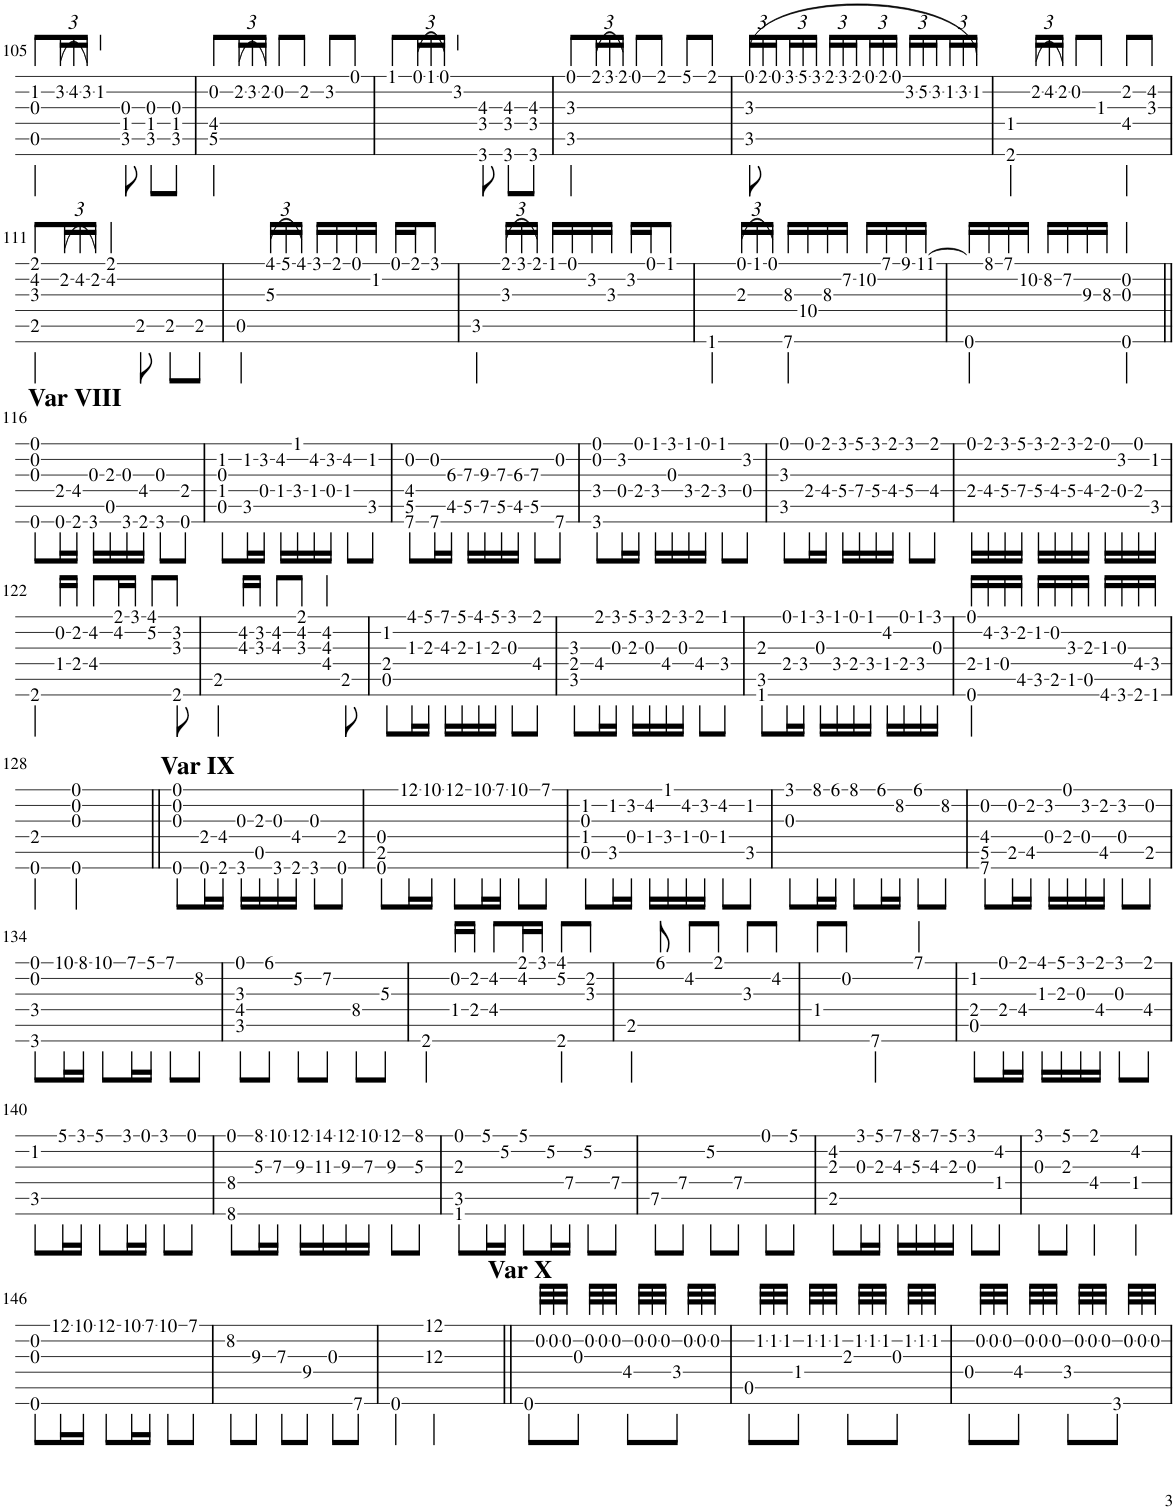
**kern
*part1
*staff1
*I"Guitar
*I'Guit.
!!LO:PB:g=z
*
*k[f#]
*M3/4
=105
*^
8G/ 8c/L	4AA\
*Xbrackettup	*
(24d/L	.
24e-X/	.
24d/JJ)	.
2c/	8r
.	8C\ 8E-X\ 8G\
.	8C\ 8E-\ 8G\L
.	8C\ 8E-\ 8G\J
=106	=106
8F#/ 8B/L	4D\
(24c#X/L	.
24d/	.
24c#/JJ)	.
8B/L	2ryy
8c#/J	.
8d/L	.
8e/J	.
=107	=107
8fn/L	4r
(24e/L	.
24f/	.
24e/JJ)	.
2d/	8r
.	8GG\ 8Fn\ 8B\
.	8GG\ 8F\ 8B\L
.	8GG\ 8F\ 8B\J
=108	=108
8A#X/ 8e/L	4C\
(24f#/L	.
24g/	.
24f#/JJ)	.
8e/L	2ryy
8f#/J	.
8a/L	.
8f#/J	.
=109	=109
(24e/LL	8C\ 8A#X\
24f#/	.
24e/	.
24g/	8r
24a/	.
24g/JJ	.
24f#/LL	2r
24g/	.
24f#/	.
24e/	.
24f#/	.
24e/JJ	.
24d/LL	.
24e/	.
24d/	.
24c/	.
24d/	.
24c/JJ)	.
=110	=110
8r	4FF#\ 4D#X\
(24c#X/LL	.
24d#X/	.
24c#/JJ)	.
8B/L	4r
8G#X/J	.
8c#/L	4F#\
8A#X/ 8d#/J	.
!!LO:LB:g=z	!!
=111	=111
8A#X/ 8d#X/ 8f#/L	4BB\
(24c#X/L	.
24d#/	.
24c#/JJ)	.
4d#/ 4f#/	8r
.	8BB\
4r	8BB\L
.	8BB\J
=112	=112
8r	4AA\
(24c/ 24g#X/LL	.
24a/	.
24g#/JJ)	.
16gn/LL	2ryy
16f#/	.
16e/	.
16c/JJ	.
16e/LL	.
16f#/J	.
8g/J	.
=113	=113
8r	4C\
(24B-X/ 24f#/LL	.
24g/	.
24f#/JJ)	.
16fn/LL	2ryy
16e/	.
16d/	.
16B-/JJ	.
16d/LL	.
16e/J	.
8f/J	.
=114	=114
8r	4FFn\
(24A/ 24e/LL	.
24fn/	.
24e/JJ)	.
16d#X/LL	4BB\
16cn/	.
16d#/	.
16f#X/JJ	.
16a/LL	4r
16b/	.
16cc#X/	.
[16dd#X/JJ	.
=115	=115
16dd#/LL]	4EE\
16ccn/	.
16b/	.
16a/JJ	.
16g/LL	4r
16f#/	.
16e/	.
16d#X/JJ	.
4G/ 4B/	4EE\
!!LO:LB:g=z	!!
=116||	=116||
!LO:TX:a:B:t=Var VIII	!
*v	*v
8EE\ 8G\ 8B\ 8e\L
16EE\ 16E\L
16FF#\ 16F#\JJ
16GG\ 16G\LL
16AA\ 16A\
16GG\ 16G\
16FF#\ 16F#\JJ
8GG\ 8G\L
8EE\ 8E\J
=117
8AA\ 8E-X\ 8G\ 8c\L
16C\ 16c\L
16D\ 16d\JJ
16E-X\ 16e-X\LL
16Fn\ 16fn\
16E-\ 16e-\
16D\ 16d\JJ
8E-\ 8e-\L
8C\ 8c\J
=118
8BB\ 8D\ 8F#\ 8B\L
16BB\ 16B\L
16C#X\ 16c#X\JJ
16D\ 16d\LL
16E\ 16e\
16D\ 16d\
16C#\ 16c#\JJ
8D\ 8d\L
8BB\ 8B\J
=119
8GG\ 8Fn\ 8B\ 8e\L
16D\ 16d\L
16E\ 16e\JJ
16Fn\ 16fn\LL
16G\ 16g\
16F\ 16f\
16E\ 16e\JJ
8F\ 8f\L
8D\ 8d\J
=120
8C\ 8A#X\ 8e\L
16E\ 16e\L
16F#\ 16f#\JJ
16G\ 16g\LL
16An\ 16a\
16G\ 16g\
16F#\ 16f#\JJ
8G\ 8g\L
8F#\ 8f#\J
=121
16E\ 16e\LL
16F#\ 16f#\
16G\ 16g\
16A\ 16a\JJ
16G\ 16g\LL
16F#\ 16f#\
16G\ 16g\
16F#\ 16f#\JJ
16E\ 16e\LL
16D\ 16d\
16E\ 16e\
16C\ 16c\JJ
!!LO:LB:g=z
=122
*^
8r	4FF#X\
16D#X/ 16B/LL	.
16E/ 16c#X/JJ	.
8F#/ 8d#X/L	4ryy
16d#/ 16f#/L	.
16f##X/JJ	.
8e/ 8g#X/L	8ryy
8A#X/ 8c##X/J	8FF#\
=123	=123
8r	4BB\
16B/ 16d#X/LL	.
16A#X/ 16c##X/JJ	.
8B/ 8d#/L	4.ryy
8A#/ 8d#/ 8f#/J	.
4F#/ 4B/ 4d#/	.
.	8BB\
*v	*v
=124
8AA\ 8E\ 8c\L
16G#X\ 16g#X\L
16A\ 16a\JJ
16B\ 16b\LL
16A\ 16a\
16G#\ 16g#\
16A\ 16a\JJ
8Gn\ 8gn\L
8F#\ 8f#\J
=125
8C\ 8E\ 8B-X\L
16F#\ 16f#\L
16G\ 16g\JJ
16A\ 16a\LL
16G\ 16g\
16F#\ 16f#\
16G\ 16g\JJ
8F#\ 8f#\L
8Fn\ 8fn\J
=126
8FFn\ 8C\ 8A\L
16E\ 16e\L
16Fn\ 16fn\JJ
16G\ 16g\LL
16F\ 16f\
16E\ 16e\
16F\ 16f\JJ
16D#X\ 16d#X\LL
16E\ 16e\
16F\ 16f\
16G\ 16g\JJ
=127
*^
16E/ 16e/LL	4EE\
16E-X/ 16e-X/	.
16D/ 16d/	.
16D-X/ 16d-X/JJ	.
16C/ 16c/LL	2ryy
16BB/ 16B/	.
16BB-X/ 16B-X/	.
16AA/ 16A/JJ	.
16AA-X/ 16A-X/LL	.
16GG/ 16G/	.
16GG-X/ 16G-X/	.
16FFn/ 16Fn/JJ	.
*v	*v
!!LO:LB:g=z
=128
4EE\ 4E\
4EE\ 4G\ 4B\ 4e\
4r
=129||
!LO:TX:a:B:t=Var IX
8EE\ 8G\ 8B\ 8e\L
16EE\ 16E\L
16FF#\ 16F#\JJ
16GG\ 16G\LL
16AA\ 16A\
16GG\ 16G\
16FF#\ 16F#\JJ
8GG\ 8G\L
8EE\ 8E\J
=130
8EE\ 8BB\ 8D\L
16ee\L
16dd\JJ
8ee\L
16dd\L
16b\JJ
8dd\L
8b\J
=131
8AA\ 8E-X\ 8G\ 8c\L
16C\ 16c\L
16D\ 16d\JJ
16E-X\ 16e-X\LL
16Fn\ 16fn\
16E-\ 16e-\
16D\ 16d\JJ
8E-\ 8e-\L
8C\ 8c\J
=132
8G\ 8g\L
16cc\L
16b-X\JJ
8cc\L
16b-\L
16g\JJ
8b-\L
8g\J
=133
8BB\ 8D\ 8F#\ 8B\L
16BB\ 16B\L
16C#X\ 16c#X\JJ
16D\ 16d\LL
16E\ 16e\
16D\ 16d\
16C#\ 16c#\JJ
8D\ 8d\L
8BB\ 8B\J
!!LO:LB:g=z
=134
8GG\ 8Fn\ 8B\ 8e\L
16dd\L
16cc\JJ
8dd\L
16b\L
16a\JJ
8b\L
8g\J
=135
8C\ 8F#\ 8A#X\ 8e\L
8a#X\J
8e\L
8f#\J
8A#X\L
8B#X\J
=136
*^
8r	4FF#\
16D#X/ 16B/LL	.
16E/ 16c#X/JJ	.
8F#/ 8d#X/L	4ryy
16d#/ 16f#/L	.
16f##X/JJ	.
8e/ 8g#X/L	4FF#\
8A#X/ 8c#/J	.
=137	=137
8r	4BB\
8a#X/	.
8d#X/L	2ryy
8f#/J	.
8A#X/L	.
8d#/J	.
=138	=138
8D#X/L	4ryy
8B/J	.
4r	4BB\
4b/	4r
*v	*v
=139
8AA\ 8E\ 8c\L
16E\ 16e\L
16F#\ 16f#\JJ
16G#X\ 16g#X\LL
16A\ 16a\
16Gn\ 16gn\
16F#\ 16f#\JJ
8G\ 8g\L
8F#\ 8f#\J
!!LO:LB:g=z
=140
8C\ 8c\L
16a\L
16g\JJ
8a\L
16g\L
16e\JJ
8g\L
8e\J
=141
8C\ 8B-X\ 8e\L
16c\ 16cc\L
16d\ 16dd\JJ
16e\ 16ee\LL
16f#\ 16ff#\
16e\ 16ee\
16d\ 16dd\JJ
8e\ 8ee\L
8c\ 8cc\J
=142
8FFn\ 8C\ 8A\ 8e\L
16a\L
16e\JJ
8a\L
16e\L
16A\JJ
8e\L
8A\J
=143
8E\L
8A\J
8e\L
8A\J
8e\L
8a\J
=144
8BB\ 8A\ 8d#X\L
16G\ 16g\L
16A\ 16a\JJ
16B\ 16b\LL
16c\ 16cc\
16B\ 16b\
16A\ 16a\JJ
8G\ 8g\L
8D#X\ 8d#\J
=145
8G\ 8g\L
8A\ 8a\J
4F#\ 4f#\
4D#X\ 4d#X\
!!LO:LB:g=z
=146
8EE\ 8G\ 8B\L
16ee\L
16dd\JJ
8ee\L
16dd\L
16b\JJ
8dd\L
8b\J
=147
8g\L
8e\J
8d\L
8B\J
8G\L
8BB\J
=148
4EE\
4g\ 4ee\
4r
=149||
*M2/4
*^
!LO:TX:a:B:t=Var X	!
32r	8EE\L
32B/LLL	.
32B/	.
32B/JJJ	.
32r	8G\J
32B/LLL	.
32B/	.
32B/JJJ	.
32r	8F#\L
32B/LLL	.
32B/	.
32B/JJJ	.
32r	8Fn\J
32B/LLL	.
32B/	.
32B/JJJ	.
=150	=150
32r	8AA\L
32c/LLL	.
32c/	.
32c/JJJ	.
32r	8E-X\J
32c/LLL	.
32c/	.
32c/JJJ	.
32r	8A\L
32c/LLL	.
32c/	.
32c/JJJ	.
32r	8G\J
32c/LLL	.
32c/	.
32c/JJJ	.
=151	=151
32r	8D\L
32B/LLL	.
32B/	.
32B/JJJ	.
32r	8F#\J
32B/LLL	.
32B/	.
32B/JJJ	.
32r	8Fn\L
32B/LLL	.
32B/	.
32B/JJJ	.
32r	8GG\J
32B/LLL	.
32B/	.
32B/JJJ	.
*v	*v
=
*-
